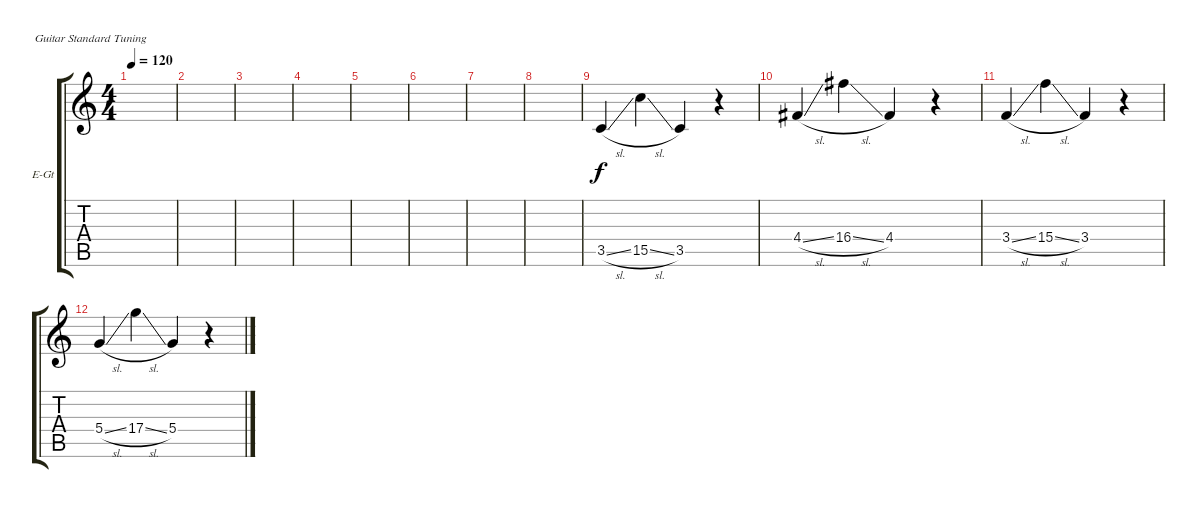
\defaultSystemsLayout 4
\bracketExtendMode groupsimilarinstruments
\firstSystemTrackNameOrientation horizontal
\otherSystemsTrackNameOrientation horizontal
\track ("Electric Guitar" "E-Gt") {instrument distortionguitar}
\staff {score tabs}
\tuning (E4 B3 G3 D3 A2 E2)
\ts (4 4)
\tempo 120
\clef g2
\scale
0.333333
\ks c
|
\scale
0.333333 |
\scale
0.333333 |
\scale
0.333333 |
|
|
|
|
\scale
0.333333 3.5{sl}.4 15.5{sl}.4 3.5.4 r.4 |
\scale
0.333333 4.4{sl}.4 16.4{sl}.4 4.4.4 r.4 |
\scale
0.333333 3.4{sl}.4 15.4{sl}.4 3.4.4 r.4 |
\scale
0.333333 5.4{sl}.4 17.4{sl}.4 5.4.4 r.4
